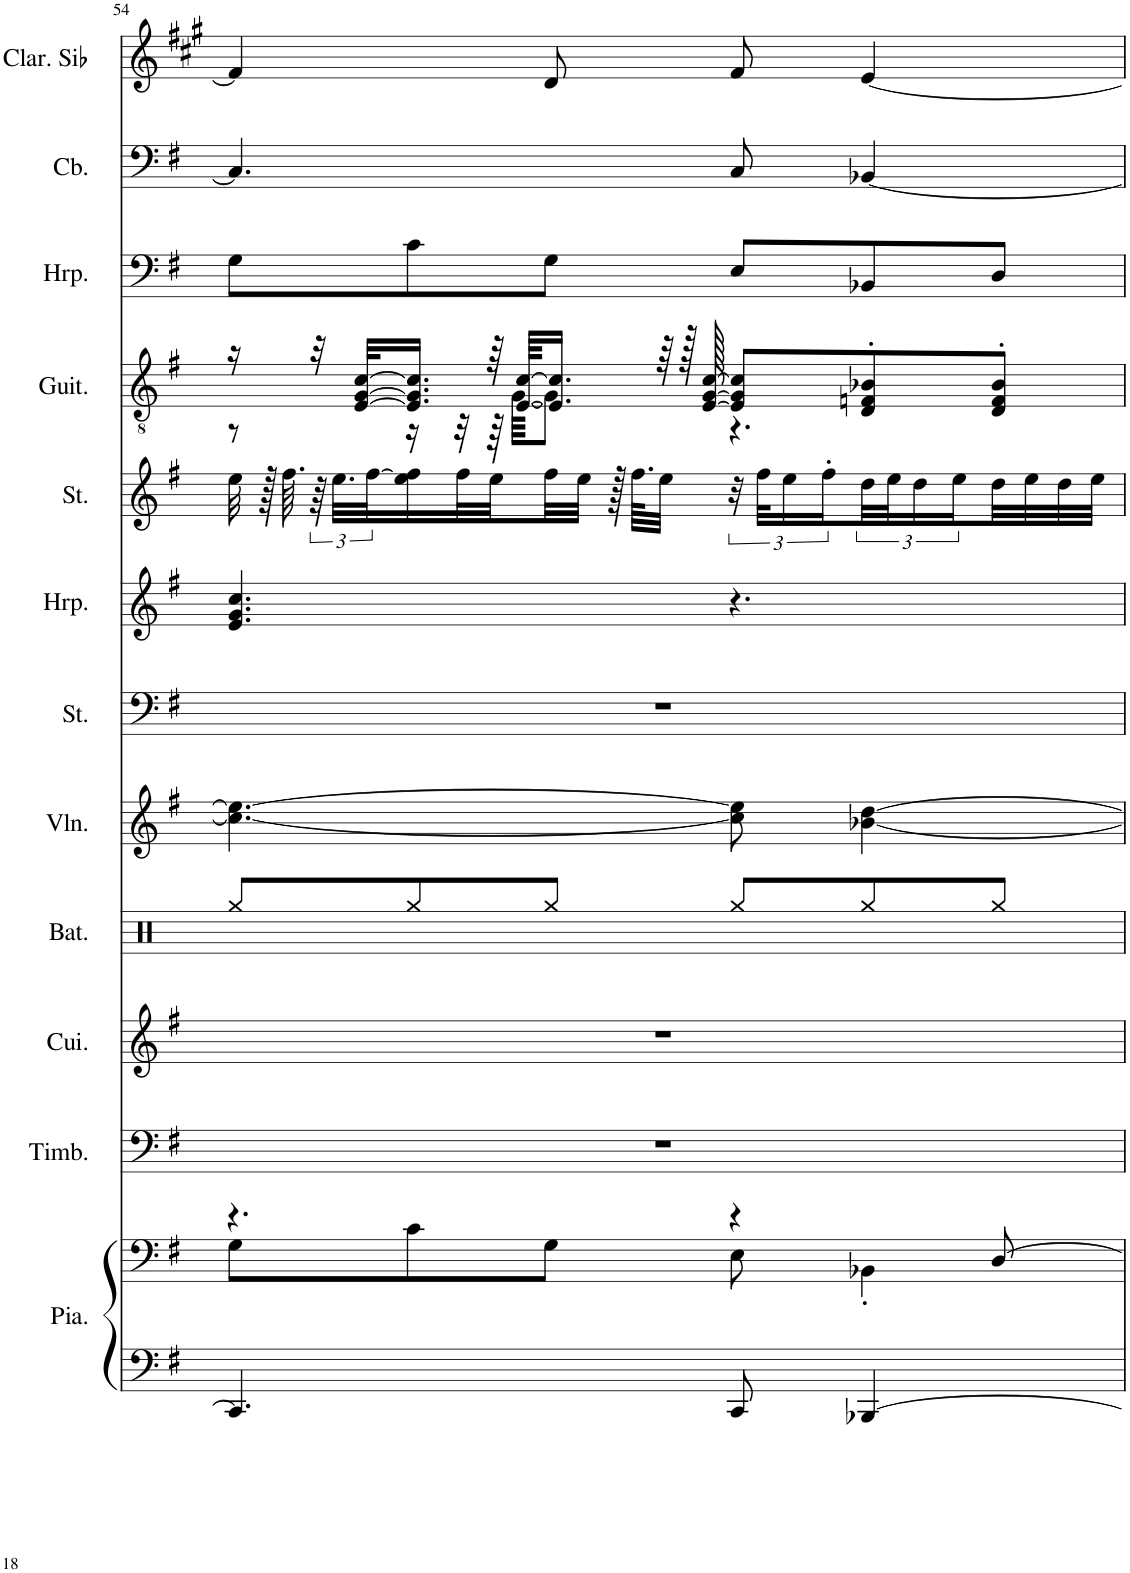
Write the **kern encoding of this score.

**kern	**kern	**kern	**kern	**kern	**kern	**kern	**kern	**kern	**kern	**kern	**kern	**kern
*part12	*part12	*part11	*part10	*part9	*part8	*part7	*part6	*part5	*part4	*part3	*part2	*part1
*staff13	*staff12	*staff11	*staff10	*staff9	*staff8	*staff7	*staff6	*staff5	*staff4	*staff3	*staff2	*staff1
*I"Piano, Bright Acoustic Piano	*	*I"Timbales, Timpani Ensemble	*I"Cuivres, Brass Section	*I"Batterie, Drums	*I"Violon, Tremolo Strings	*I"Cordes, String Ensemble 2	*I"Harpe	*I"Cordes, String Ensemble 2	*I"Guitare classique, Acoustic Guitar (nylon)	*I"Harpe, Orchestral Harp	*I"Contrebasse, Acoustic Bass	*I"Clarinette en Sib
*I'Pia.	*	*I'Timb.	*I'Cui.	*I'Bat.	*I'Vln.	*I'St.	*I'Hrp.	*I'St.	*I'Guit.	*I'Hrp.	*I'Cb.	*I'Clar. Sib
!!LO:PB:g=z
*clefF4	*clefF4	*clefF4	*clefG2	*clefX	*clefG2	*clefF4	*clefG2	*clefG2	*clefGv2	*clefF4	*clefF4	*clefG2
*	*	*	*	*	*	*	*	*	*	*	*Trd7c12	*Trd1c2
*k[f#]	*k[f#]	*k[f#]	*k[f#]	*k[]	*k[f#]	*k[f#]	*k[f#]	*k[f#]	*k[f#]	*k[f#]	*k[f#]	*k[f#c#g#]
*M6/8	*M6/8	*M6/8	*M6/8	*M6/8	*M6/8	*M6/8	*M6/8	*M6/8	*M6/8	*M6/8	*M6/8	*M6/8
=54	=54	=54	=54	=54	=54	=54	=54	=54	=54	=54	=54	=54
*	*^	*	*	*	*	*	*	*	*^	*	*	*
4.CC/]	4.r	8G\L	2.r	2.r	8Rgg/L	4.cc\_ 4.ee\_	2.r	4.e/ 4.g/ 4.cc/	32ee\	16r	8r	8G\L	4.C/]	4f#/]
.	.	.	.	.	.	.	.	.	128r	.	.	.	.	.
.	.	.	.	.	.	.	.	.	64.ff#\	.	.	.	.	.
.	.	.	.	.	.	.	.	.	96r	32r	.	.	.	.
.	.	.	.	.	.	.	.	.	48.ee\LLL	.	.	.	.	.
.	.	.	.	.	.	.	.	.	.	[32E/ [32G/ [32c/KLL	.	.	.	.
.	.	.	.	.	.	.	.	.	[48ff#\J	.	.	.	.	.
.	.	8c\	.	.	8Rgg/	.	.	.	16ee\ 16ff#\]	16.E/] 16.G/] 16.c/]JJ	16r	8c\	.	.
.	.	.	.	.	.	.	.	.	32ff#\L	.	32r	.	.	.
.	.	.	.	.	.	.	.	.	32ee\	64r	64r	.	.	.
.	.	.	.	.	.	.	.	.	.	[64E/ [64c/KKLL	[64G\KKKL	.	.	.
.	.	8G\J	.	.	8Rgg/J	.	.	.	32ff#\	16.E/] 16.c/]JJ	8G\J]	8G\J	.	8d/
.	.	.	.	.	.	.	.	.	32ee\JJJ	.	.	.	.	.
.	.	.	.	.	.	.	.	.	128r	.	.	.	.	.
.	.	.	.	.	.	.	.	.	64.ff#\KLLL	.	.	.	.	.
.	.	.	.	.	.	.	.	.	32ee\JJJ	64r	.	.	.	.
.	.	.	.	.	.	.	.	.	.	128r	.	.	.	.
.	.	.	.	.	.	.	.	.	.	[128E/ [128G/ [128c/	.	.	.	.
8CC/	4r	8E\	.	.	8Rgg/L	8cc\] 8ee\]	.	4.r	48r	8E/] 8G/] 8c/]L	4.r	8E/L	8C/	8f#/
.	.	.	.	.	.	.	.	.	48ff#\KLL	.	.	.	.	.
.	.	.	.	.	.	.	.	.	24ee\	.	.	.	.	.
.	.	.	.	.	.	.	.	.	24ff#'\	.	.	.	.	.
[4BBB-X/	.	4BB-X'\	.	.	8Rgg/	[4b-X\ [4dd\	.	.	48dd\L	8D/' 8Fn/' 8B-X/'	.	8BB-X/	[4BB-X/	[4e/
.	.	.	.	.	.	.	.	.	48ee\J	.	.	.	.	.
.	.	.	.	.	.	.	.	.	24dd\	.	.	.	.	.
.	.	.	.	.	.	.	.	.	24ee\	.	.	.	.	.
.	[8D/	.	.	.	8Rgg/J	.	.	.	32dd\L	8D/' 8F/' 8B-/'J	.	8D/J	.	.
.	.	.	.	.	.	.	.	.	32ee\	.	.	.	.	.
.	.	.	.	.	.	.	.	.	32dd\	.	.	.	.	.
.	.	.	.	.	.	.	.	.	32ee\JJJ	.	.	.	.	.
*	*v	*v	*	*	*	*	*	*	*	*v	*v	*	*	*
=	=	=	=	=	=	=	=	=	=	=	=	=
*-	*-	*-	*-	*-	*-	*-	*-	*-	*-	*-	*-	*-
